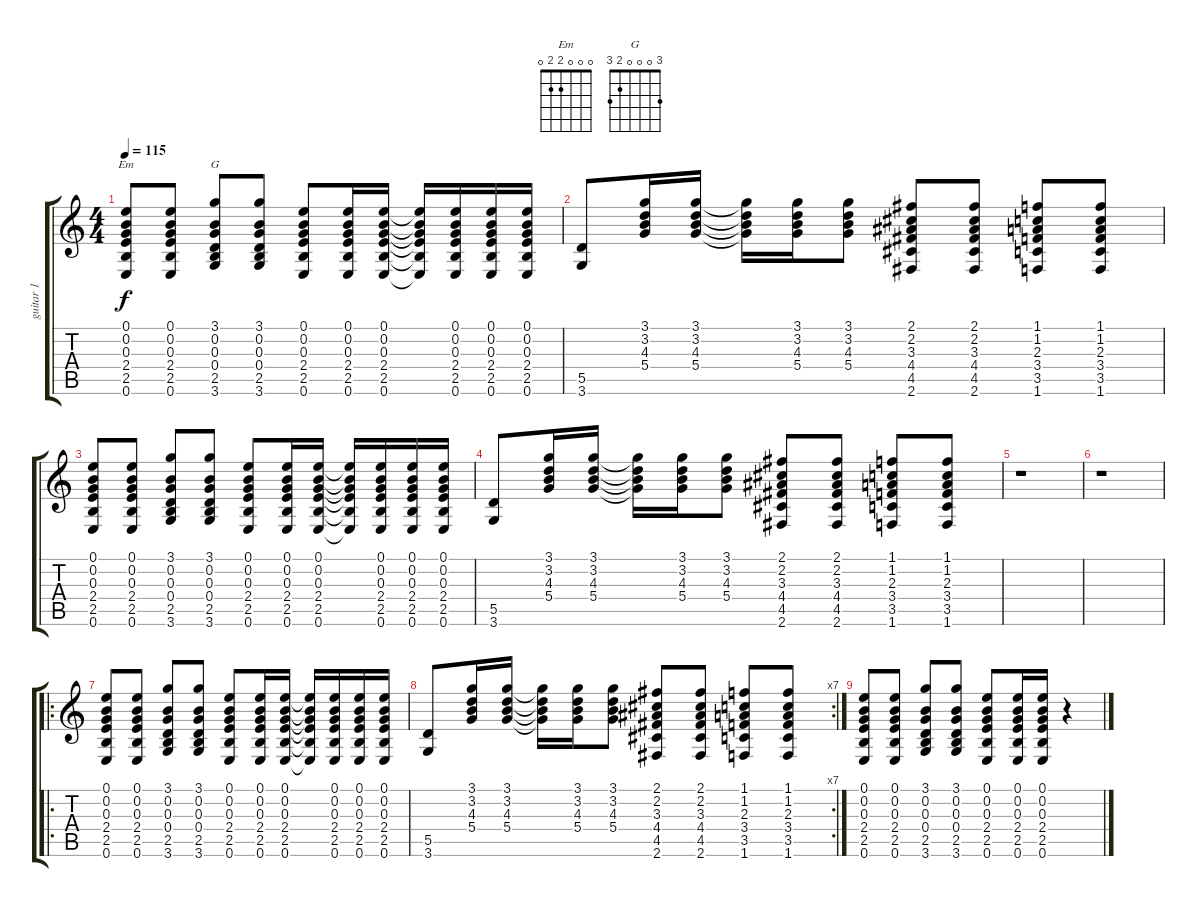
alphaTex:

\track ("guitar 1" "guitar 1") {instrument electricguitarclean}
\staff {score tabs}
\tuning (E4 B3 G3 D3 A2 E2) {hide}
\chord ("Em" 0 0 0 2 2 0)
\chord ("G" 3 0 0 0 2 3)
\ts (4 4)
\tempo 115
\clef g2
\ks c
(0.1 0.2 0.3 2.4 2.5 0.6).8{ch "Em" dy f} (0.1 0.2 0.3 2.4 2.5 0.6).8 (3.1 0.2 0.3 0.4 2.5 3.6).8{ch "G"} (3.1 0.2 0.3 0.4 2.5 3.6).8 (0.1 0.2 0.3 2.4 2.5 0.6).8 (0.1 0.2 0.3 2.4 2.5 0.6).16 (0.1 0.2 0.3 2.4 2.5 0.6).16 (0.1{t} 0.2{t} 0.3{t} 2.4{t} 2.5{t} 0.6{t}).16 (0.1 0.2 0.3 2.4 2.5 0.6).16 (0.1 0.2 0.3 2.4 2.5 0.6).16 (0.1 0.2 0.3 2.4 2.5 0.6).16 |
(5.5 3.6).8 (3.1 3.2 4.3 5.4).16 (3.1 3.2 4.3 5.4).16 (3.1{t} 3.2{t} 4.3{t} 5.4{t}).16 (3.1 3.2 4.3 5.4).16 (3.1 3.2 4.3 5.4).8 (2.1 2.2 3.3 4.4 4.5 2.6).8 (2.1 2.2 3.3 4.4 4.5 2.6).8 (1.1 1.2 2.3 3.4 3.5 1.6).8 (1.1 1.2 2.3 3.4 3.5 1.6).8 |
(0.1 0.2 0.3 2.4 2.5 0.6).8 (0.1 0.2 0.3 2.4 2.5 0.6).8 (3.1 0.2 0.3 0.4 2.5 3.6).8 (3.1 0.2 0.3 0.4 2.5 3.6).8 (0.1 0.2 0.3 2.4 2.5 0.6).8 (0.1 0.2 0.3 2.4 2.5 0.6).16 (0.1 0.2 0.3 2.4 2.5 0.6).16 (0.1{t} 0.2{t} 0.3{t} 2.4{t} 2.5{t} 0.6{t}).16 (0.1 0.2 0.3 2.4 2.5 0.6).16 (0.1 0.2 0.3 2.4 2.5 0.6).16 (0.1 0.2 0.3 2.4 2.5 0.6).16 |
(5.5 3.6).8 (3.1 3.2 4.3 5.4).16 (3.1 3.2 4.3 5.4).16 (3.1{t} 3.2{t} 4.3{t} 5.4{t}).16 (3.1 3.2 4.3 5.4).16 (3.1 3.2 4.3 5.4).8 (2.1 2.2 3.3 4.4 4.5 2.6).8 (2.1 2.2 3.3 4.4 4.5 2.6).8 (1.1 1.2 2.3 3.4 3.5 1.6).8 (1.1 1.2 2.3 3.4 3.5 1.6).8 |
r.1 |
r.1 |
\ro
(0.1 0.2 0.3 2.4 2.5 0.6).8 (0.1 0.2 0.3 2.4 2.5 0.6).8 (3.1 0.2 0.3 0.4 2.5 3.6).8 (3.1 0.2 0.3 0.4 2.5 3.6).8 (0.1 0.2 0.3 2.4 2.5 0.6).8 (0.1 0.2 0.3 2.4 2.5 0.6).16 (0.1 0.2 0.3 2.4 2.5 0.6).16 (0.1{t} 0.2{t} 0.3{t} 2.4{t} 2.5{t} 0.6{t}).16 (0.1 0.2 0.3 2.4 2.5 0.6).16 (0.1 0.2 0.3 2.4 2.5 0.6).16 (0.1 0.2 0.3 2.4 2.5 0.6).16 |
\rc 7
(5.5 3.6).8 (3.1 3.2 4.3 5.4).16 (3.1 3.2 4.3 5.4).16 (3.1{t} 3.2{t} 4.3{t} 5.4{t}).16 (3.1 3.2 4.3 5.4).16 (3.1 3.2 4.3 5.4).8 (2.1 2.2 3.3 4.4 4.5 2.6).8 (2.1 2.2 3.3 4.4 4.5 2.6).8 (1.1 1.2 2.3 3.4 3.5 1.6).8 (1.1 1.2 2.3 3.4 3.5 1.6).8 |
(0.1 0.2 0.3 2.4 2.5 0.6).8 (0.1 0.2 0.3 2.4 2.5 0.6).8 (3.1 0.2 0.3 0.4 2.5 3.6).8 (3.1 0.2 0.3 0.4 2.5 3.6).8 (0.1 0.2 0.3 2.4 2.5 0.6).8 (0.1 0.2 0.3 2.4 2.5 0.6).16 (0.1 0.2 0.3 2.4 2.5 0.6).16 r.4
